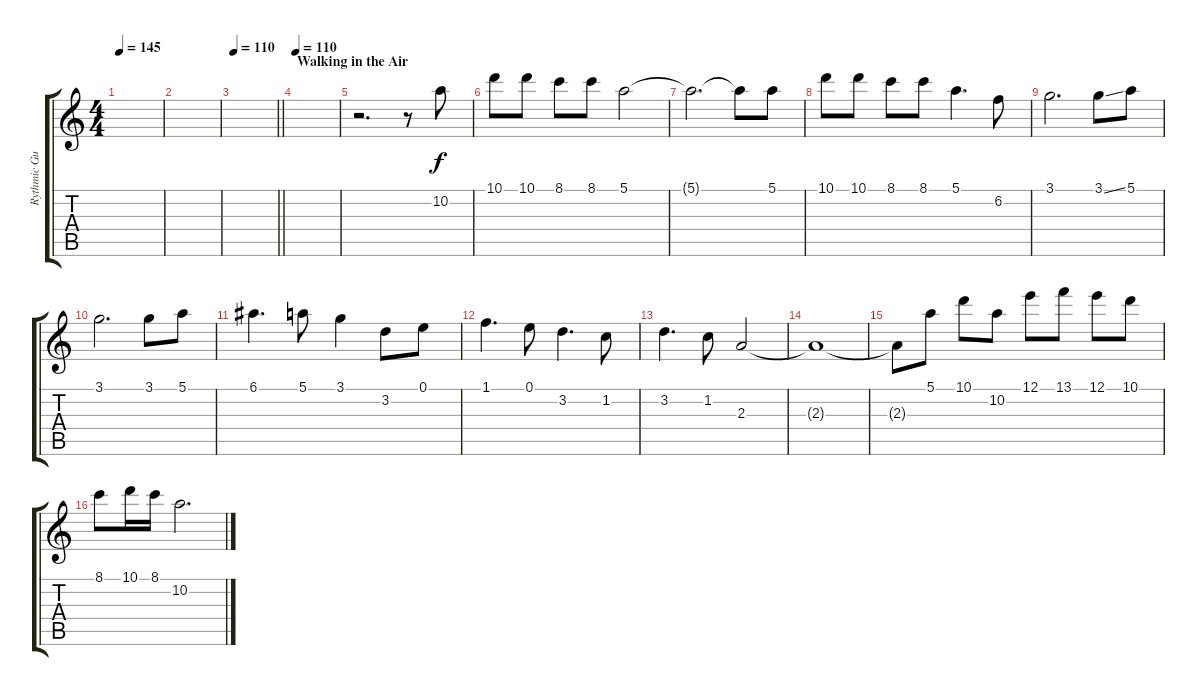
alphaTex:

\track ("Rythmic Guitar : Drop D" "Rythmic Gu") {instrument distortionguitar}
\staff {score tabs}
\tuning (E4 B3 G3 D3 A2 D2) {hide}
\ts (4 4)
\tempo 145
\clef g2
\ks c
|
|
\tempo 110
\barLineRight lightlight
|
\section ("" "Walking in the Air")
\tempo 110
|
r.2{d} r.8 10.2.8 |
10.1.8 10.1.8 8.1.8 8.1.8 5.1.2 |
5.1{t}.2{d} 5.1{t}.8 5.1.8 |
10.1.8 10.1.8 8.1.8 8.1.8 5.1.4{d} 6.2.8 |
3.1.2{d} 3.1{ss}.8 5.1.8 |
3.1.2{d} 3.1.8 5.1.8 |
6.1.4{d} 5.1.8 3.1.4 3.2.8 0.1.8 |
1.1.4{d} 0.1.8 3.2.4{d} 1.2.8 |
3.2.4{d} 1.2.8 2.3.2 |
2.3{t}.1 |
2.3{t}.8 5.1.8 10.1.8 10.2.8 12.1.8 13.1.8 12.1.8 10.1.8 |
8.1.8 10.1.16 8.1.16 10.2.2{d}
